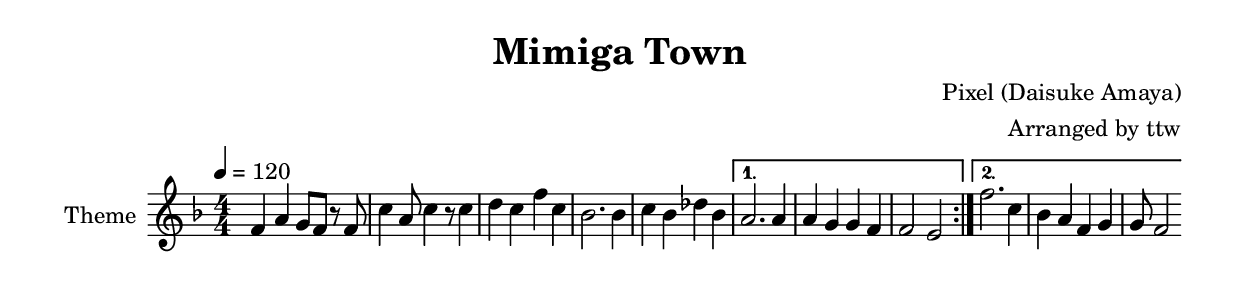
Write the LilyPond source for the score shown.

\version "2.22.2"
\language "english"

\header {
  title = "Mimiga Town"
  composer = "Pixel (Daisuke Amaya)"
  arranger = "Arranged by ttw"
}

theme = \relative c'' {
  \numericTimeSignature
  \time 4/4
  \tempo 4 = 120

  \key f \major
  
  \repeat volta 2 {
    f,4 a4 g8 f8 r8
    f8 c'4 a8 c4 r8

    c4 d4 c4 f4 c4 bf2.

    bf4 c4 bf4 df4 bf4  
  } \alternative {
    { a2. a4 a4 g4 g4 f4 f2 e2 }
    { f'2. c4 bf4 a4 f4 g4 g8 f2 }
  }
}

% pdf score
\score {
  \new Staff \with {
    instrumentName = "Theme"
  } {\clef treble \theme}
  \layout {}
}

% midi score
\score {
  \new Staff \with {
    midiInstrument = "marimba"
  } {
    \unfoldRepeats { \theme }
  }
  \midi {}
}
